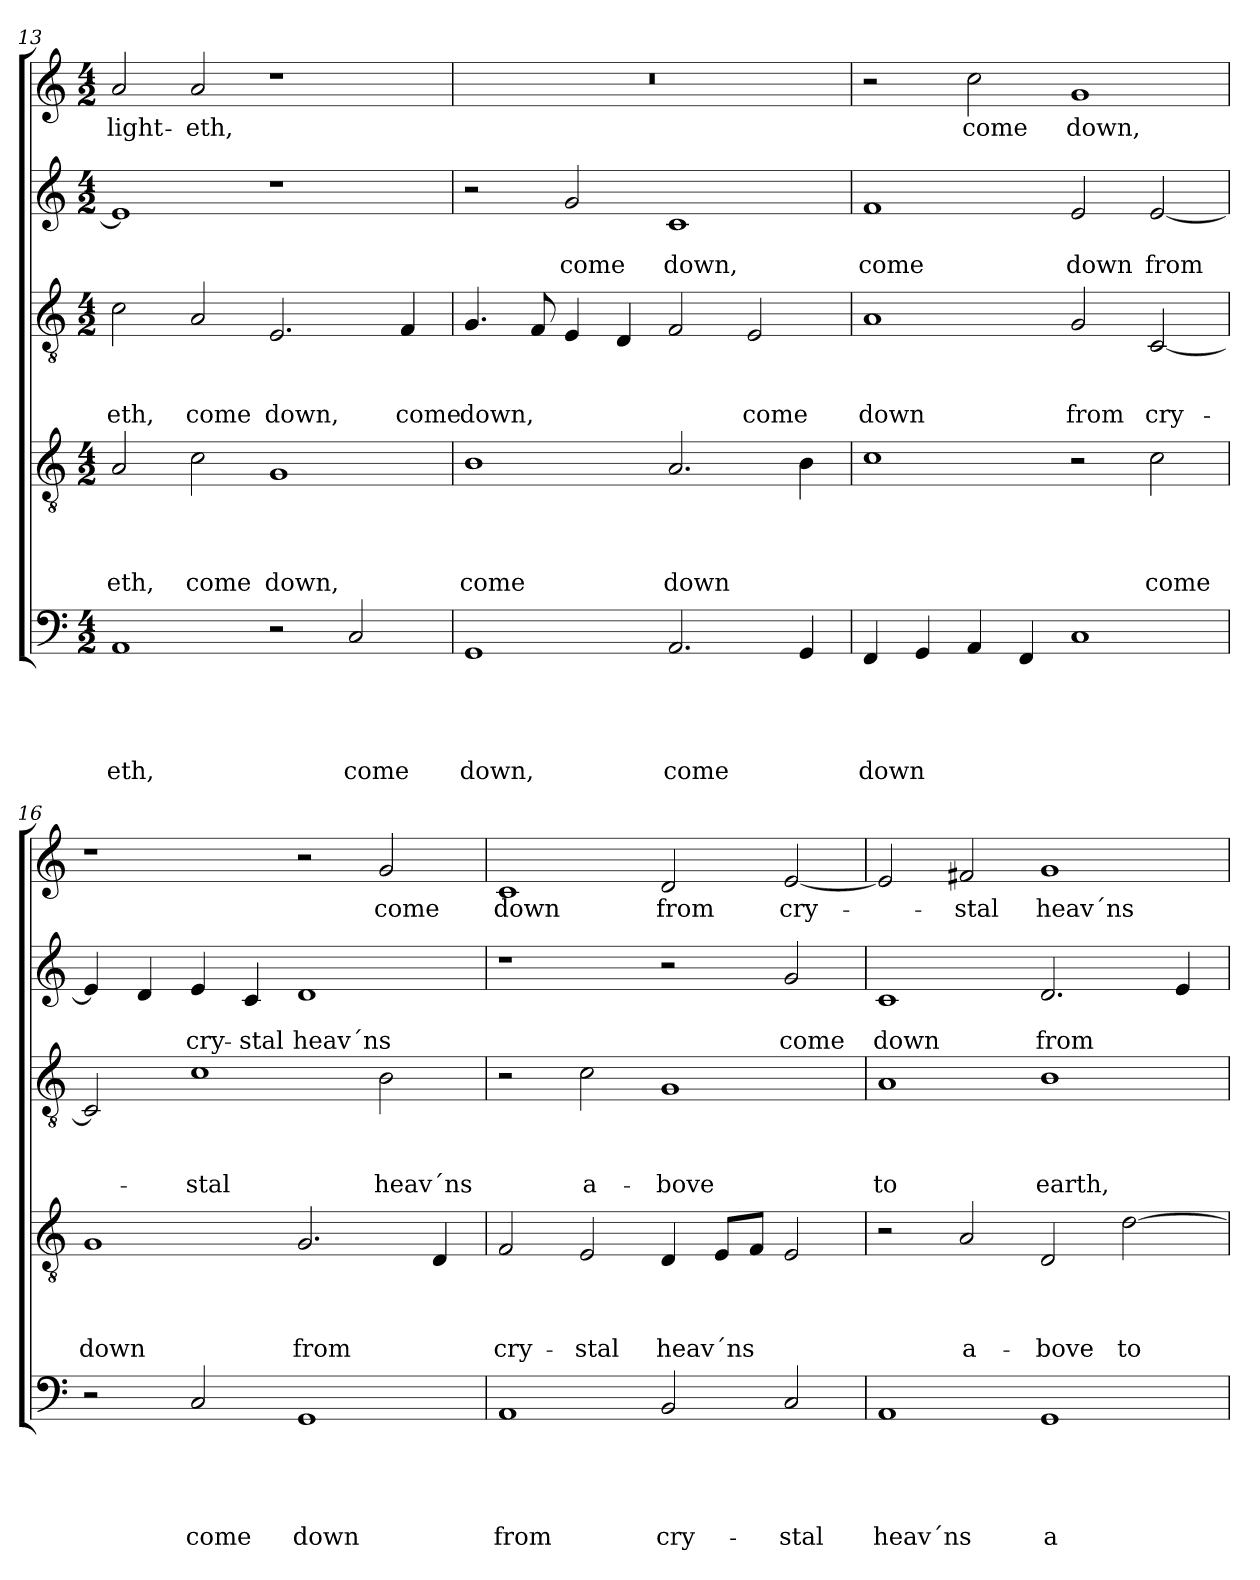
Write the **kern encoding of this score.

**kern	**text	**text	**text	**text	**text	**kern	**text	**text	**text	**text	**kern	**text	**text	**text	**kern	**text	**text	**kern	**text
*part5	*part5	*part5	*part5	*part5	*part5	*part4	*part4	*part4	*part4	*part4	*part3	*part3	*part3	*part3	*part2	*part2	*part2	*part1	*part1
*staff5	*staff5	*staff5	*staff5	*staff5	*staff5	*staff4	*staff4	*staff4	*staff4	*staff4	*staff3	*staff3	*staff3	*staff3	*staff2	*staff2	*staff2	*staff1	*staff1
!!LO:LB:g=z
*clefF4	*	*	*	*	*	*clefGv2	*	*	*	*	*clefGv2	*	*	*	*clefG2	*	*	*clefG2	*
*k[]	*	*	*	*	*	*k[]	*	*	*	*	*k[]	*	*	*	*k[]	*	*	*k[]	*
*C:	*	*	*	*	*	*C:	*	*	*	*	*C:	*	*	*	*C:	*	*	*C:	*
*M4/2	*	*	*	*	*	*M4/2	*	*	*	*	*M4/2	*	*	*	*M4/2	*	*	*M4/2	*
=13	=13	=13	=13	=13	=13	=13	=13	=13	=13	=13	=13	=13	=13	=13	=13	=13	=13	=13	=13
!	!	!	!	!	!LO:LY:b	!	!	!	!	!LO:LY:b	!	!	!	!LO:LY:b	!	!	!	!	!LO:LY:b
1AA	.	.	.	.	-eth,	2A/	.	.	.	-eth,	2c\	.	.	-eth,	1e]	.	.	2a/	-light-
!	!	!	!	!	!	!	!	!	!	!LO:LY:b	!	!	!	!LO:LY:b	!	!	!	!	!LO:LY:b
.	.	.	.	.	.	2c\	.	.	.	come	2A/	.	.	come	.	.	.	2a/	-eth,
!	!	!	!	!	!	!	!	!	!	!LO:LY:b	!	!	!	!LO:LY:b	!	!	!	!	!
2r	.	.	.	.	.	1G	.	.	.	down,	2.E/	.	.	down,	1r	.	.	1r	.
!	!	!	!	!	!LO:LY:b	!	!	!	!	!	!	!	!	!	!	!	!	!	!
2C/	.	.	.	.	come	.	.	.	.	.	.	.	.	.	.	.	.	.	.
!	!	!	!	!	!	!	!	!	!	!	!	!	!	!LO:LY:b	!	!	!	!	!
.	.	.	.	.	.	.	.	.	.	.	4F/	.	.	come	.	.	.	.	.
=14	=14	=14	=14	=14	=14	=14	=14	=14	=14	=14	=14	=14	=14	=14	=14	=14	=14	=14	=14
!	!	!	!	!	!LO:LY:b	!	!	!	!	!LO:LY:b	!	!	!	!LO:LY:b	!	!	!	!	!
1GG	.	.	.	.	down,	1B	.	.	.	come	4.G/	.	.	down,	2r	.	.	0r	.
.	.	.	.	.	.	.	.	.	.	.	8F/	.	.	.	.	.	.	.	.
!	!	!	!	!	!	!	!	!	!	!	!	!	!	!	!	!	!LO:LY:b	!	!
.	.	.	.	.	.	.	.	.	.	.	4E/	.	.	.	2g/	.	come	.	.
.	.	.	.	.	.	.	.	.	.	.	4D/	.	.	.	.	.	.	.	.
!	!	!	!	!	!LO:LY:b	!	!	!	!	!LO:LY:b	!	!	!	!	!	!	!LO:LY:b	!	!
2.AA/	.	.	.	.	come	2.A/	.	.	.	down	2F/	.	.	.	1c	.	down,	.	.
!	!	!	!	!	!	!	!	!	!	!	!	!	!	!LO:LY:b	!	!	!	!	!
.	.	.	.	.	.	.	.	.	.	.	2E/	.	.	come	.	.	.	.	.
4GG/	.	.	.	.	.	4B\	.	.	.	.	.	.	.	.	.	.	.	.	.
=15	=15	=15	=15	=15	=15	=15	=15	=15	=15	=15	=15	=15	=15	=15	=15	=15	=15	=15	=15
!	!	!	!	!	!LO:LY:b	!	!	!	!	!	!	!	!	!LO:LY:b	!	!	!LO:LY:b	!	!
4FF/	.	.	.	.	down	1c	.	.	.	.	1A	.	.	down	1f	.	come	2r	.
4GG/	.	.	.	.	.	.	.	.	.	.	.	.	.	.	.	.	.	.	.
!	!	!	!	!	!	!	!	!	!	!	!	!	!	!	!	!	!	!	!LO:LY:b
4AA/	.	.	.	.	.	.	.	.	.	.	.	.	.	.	.	.	.	2cc\	come
4FF/	.	.	.	.	.	.	.	.	.	.	.	.	.	.	.	.	.	.	.
!	!	!	!	!	!	!	!	!	!	!	!	!	!	!LO:LY:b	!	!	!LO:LY:b	!	!LO:LY:b
1C	.	.	.	.	.	2r	.	.	.	.	2G/	.	.	from	2e/	.	down	1g	down,
!	!	!	!	!	!	!	!	!	!	!LO:LY:b	!	!	!	!LO:LY:b	!	!	!LO:LY:b	!	!
.	.	.	.	.	.	2c\	.	.	.	come	[2C/	.	.	cry-	[2e/	.	from	.	.
=16	=16	=16	=16	=16	=16	=16	=16	=16	=16	=16	=16	=16	=16	=16	=16	=16	=16	=16	=16
!	!	!	!	!	!	!	!	!	!	!LO:LY:b	!	!	!	!	!	!	!	!	!
2r	.	.	.	.	.	1G	.	.	.	down	2C/]	.	.	.	4e/]	.	.	1r	.
.	.	.	.	.	.	.	.	.	.	.	.	.	.	.	4d/	.	.	.	.
!	!	!	!	!	!LO:LY:b	!	!	!	!	!	!	!	!	!LO:LY:b	!	!	!LO:LY:b	!	!
2C/	.	.	.	.	come	.	.	.	.	.	1c	.	.	-stal	4e/	.	cry-	.	.
!	!	!	!	!	!	!	!	!	!	!	!	!	!	!	!	!	!LO:LY:b	!	!
.	.	.	.	.	.	.	.	.	.	.	.	.	.	.	4c/	.	-stal	.	.
!	!	!	!	!	!LO:LY:b	!	!	!	!	!LO:LY:b	!	!	!	!	!	!	!LO:LY:b	!	!
1GG	.	.	.	.	down	2.G/	.	.	.	from	.	.	.	.	1d	.	heav´ns	2r	.
!	!	!	!	!	!	!	!	!	!	!	!	!	!	!LO:LY:b	!	!	!	!	!LO:LY:b
.	.	.	.	.	.	.	.	.	.	.	2B\	.	.	heav´ns	.	.	.	2g/	come
.	.	.	.	.	.	4D/	.	.	.	.	.	.	.	.	.	.	.	.	.
!!LO:PB:g=z
=17	=17	=17	=17	=17	=17	=17	=17	=17	=17	=17	=17	=17	=17	=17	=17	=17	=17	=17	=17
!	!	!	!	!	!LO:LY:b	!	!	!	!	!LO:LY:b	!	!	!	!	!	!	!	!	!LO:LY:b
1AA	.	.	.	.	from	2F/	.	.	.	cry-	2r	.	.	.	1r	.	.	1c	down
!	!	!	!	!	!	!	!	!	!	!LO:LY:b	!	!	!	!LO:LY:b	!	!	!	!	!
.	.	.	.	.	.	2E/	.	.	.	-stal	2c\	.	.	a-	.	.	.	.	.
!	!	!	!	!	!LO:LY:b	!	!	!	!	!LO:LY:b	!	!	!	!LO:LY:b	!	!	!	!	!LO:LY:b
2BB/	.	.	.	.	cry-	4D/	.	.	.	heav´ns	1G	.	.	-bove	2r	.	.	2d/	from
.	.	.	.	.	.	8E/L	.	.	.	.	.	.	.	.	.	.	.	.	.
.	.	.	.	.	.	8F/J	.	.	.	.	.	.	.	.	.	.	.	.	.
!	!	!	!	!	!LO:LY:b	!	!	!	!	!	!	!	!	!	!	!	!LO:LY:b	!	!LO:LY:b
2C/	.	.	.	.	-stal	2E/	.	.	.	.	.	.	.	.	2g/	.	come	[2e/	cry-
=18	=18	=18	=18	=18	=18	=18	=18	=18	=18	=18	=18	=18	=18	=18	=18	=18	=18	=18	=18
!	!	!	!	!	!LO:LY:b	!	!	!	!	!	!	!	!	!LO:LY:b	!	!	!LO:LY:b	!	!
1AA	.	.	.	.	heav´ns	2r	.	.	.	.	1A	.	.	to	1c	.	down	2e/]	.
!	!	!	!	!	!	!	!	!	!	!LO:LY:b	!	!	!	!	!	!	!	!	!LO:LY:b
.	.	.	.	.	.	2A/	.	.	.	a-	.	.	.	.	.	.	.	2f#X/	-stal
!	!	!	!	!	!LO:LY:b	!	!	!	!	!LO:LY:b	!	!	!	!LO:LY:b	!	!	!LO:LY:b	!	!LO:LY:b
1GG	.	.	.	.	a-	2D/	.	.	.	-bove	1B	.	.	earth,	2.d/	.	from	1g	heav´ns
!	!	!	!	!	!	!	!	!	!	!LO:LY:b	!	!	!	!	!	!	!	!	!
.	.	.	.	.	.	[2d\	.	.	.	to	.	.	.	.	.	.	.	.	.
.	.	.	.	.	.	.	.	.	.	.	.	.	.	.	4e/	.	.	.	.
=	=	=	=	=	=	=	=	=	=	=	=	=	=	=	=	=	=	=	=
*-	*-	*-	*-	*-	*-	*-	*-	*-	*-	*-	*-	*-	*-	*-	*-	*-	*-	*-	*-
